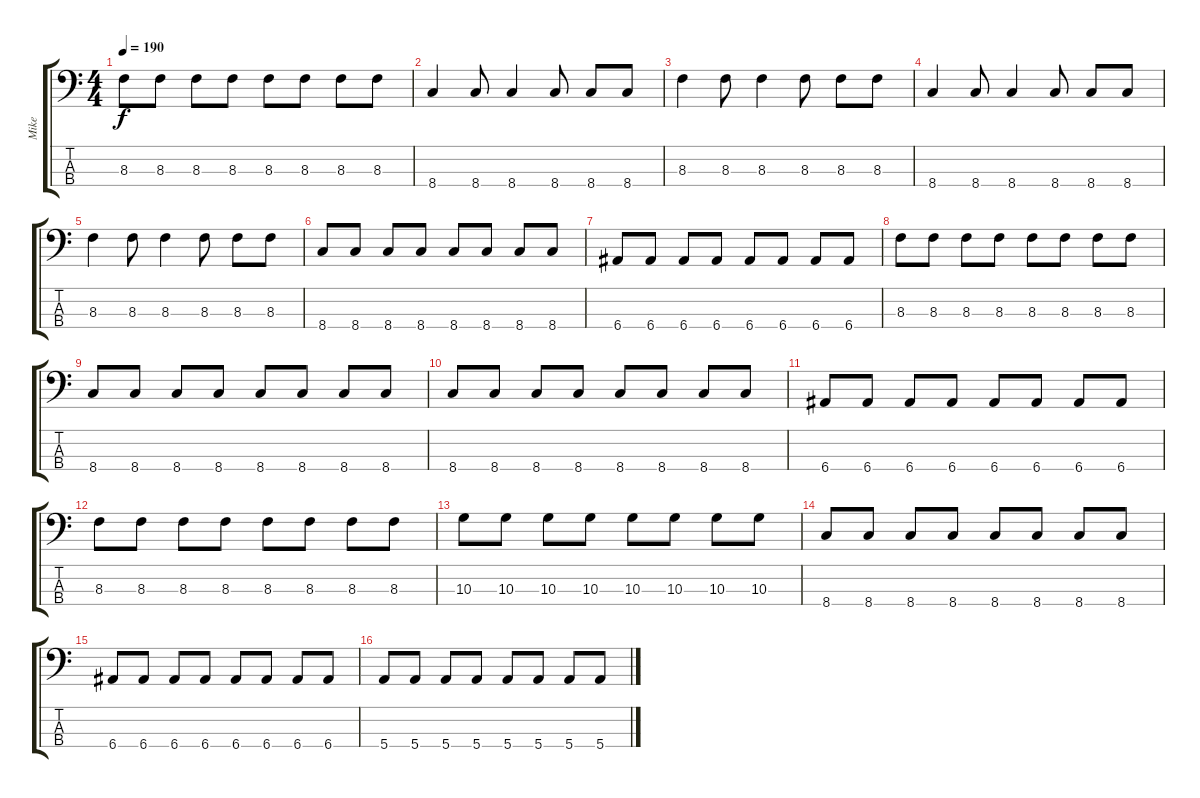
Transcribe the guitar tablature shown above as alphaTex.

\track ("Mike" "Mike") {instrument electricbasspick}
\staff {score tabs}
\tuning (G2 D2 A1 E1) {hide}
\ts (4 4)
\tempo 190
\clef f4
\ks c
8.3.8{dy f} 8.3.8 8.3.8 8.3.8 8.3.8 8.3.8 8.3.8 8.3.8 |
8.4.4 8.4.8 8.4.4 8.4.8 8.4.8 8.4.8 |
8.3.4 8.3.8 8.3.4 8.3.8 8.3.8 8.3.8 |
8.4.4 8.4.8 8.4.4 8.4.8 8.4.8 8.4.8 |
8.3.4 8.3.8 8.3.4 8.3.8 8.3.8 8.3.8 |
8.4.8 8.4.8 8.4.8 8.4.8 8.4.8 8.4.8 8.4.8 8.4.8 |
6.4.8 6.4.8 6.4.8 6.4.8 6.4.8 6.4.8 6.4.8 6.4.8 |
8.3.8 8.3.8 8.3.8 8.3.8 8.3.8 8.3.8 8.3.8 8.3.8 |
8.4.8 8.4.8 8.4.8 8.4.8 8.4.8 8.4.8 8.4.8 8.4.8 |
8.4.8 8.4.8 8.4.8 8.4.8 8.4.8 8.4.8 8.4.8 8.4.8 |
6.4.8 6.4.8 6.4.8 6.4.8 6.4.8 6.4.8 6.4.8 6.4.8 |
8.3.8 8.3.8 8.3.8 8.3.8 8.3.8 8.3.8 8.3.8 8.3.8 |
10.3.8 10.3.8 10.3.8 10.3.8 10.3.8 10.3.8 10.3.8 10.3.8 |
8.4.8 8.4.8 8.4.8 8.4.8 8.4.8 8.4.8 8.4.8 8.4.8 |
6.4.8 6.4.8 6.4.8 6.4.8 6.4.8 6.4.8 6.4.8 6.4.8 |
5.4.8 5.4.8 5.4.8 5.4.8 5.4.8 5.4.8 5.4.8 5.4.8
